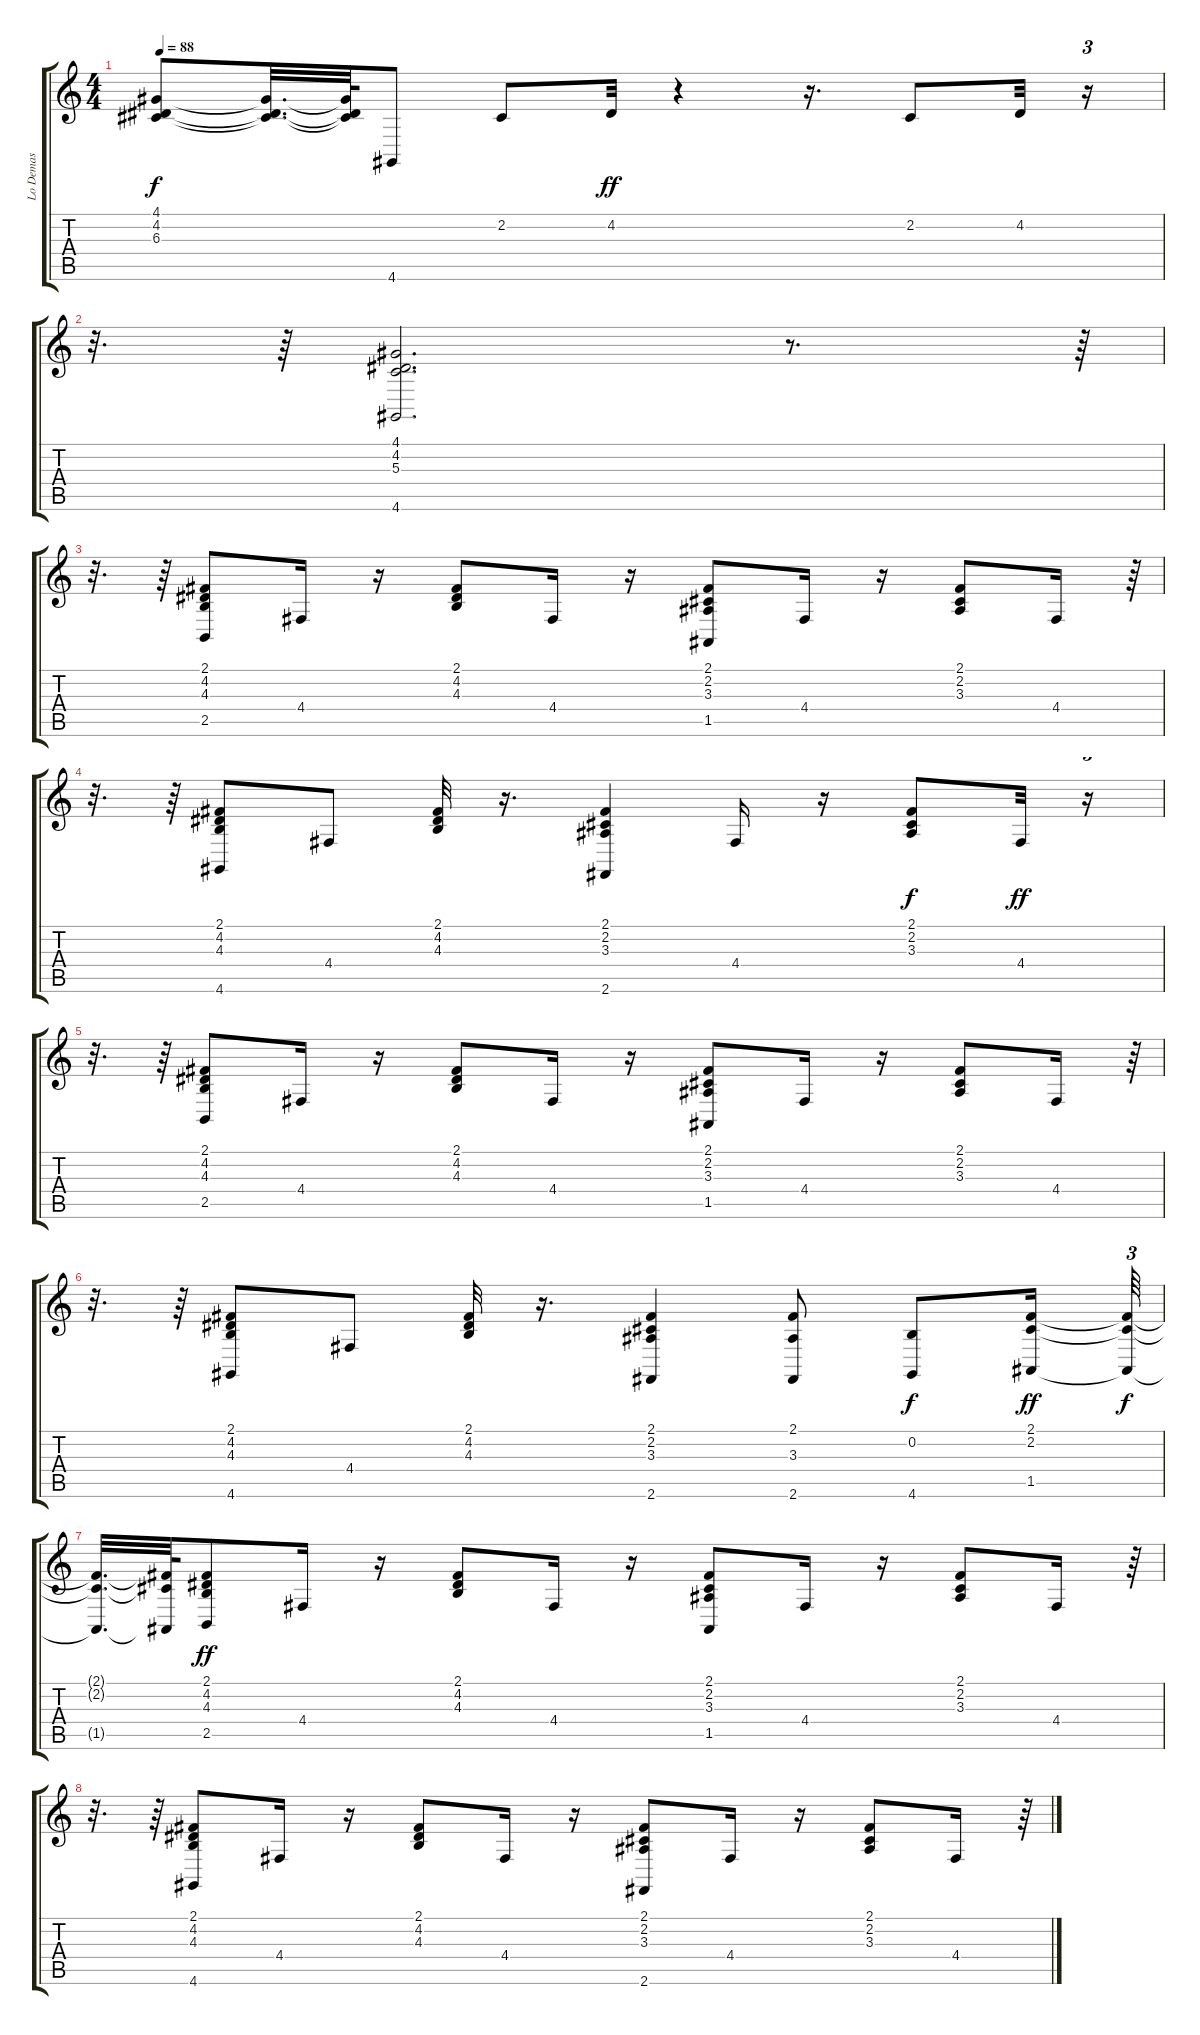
\track ("Lo Demas" "Lo Demas") {instrument brightacousticpiano}
\staff {score tabs}
\tuning (E4 B3 G3 D3 A2 E2) {hide}
\ts (4 4)
\tempo 88
\clef g2
\ks c
(4.1{t} 4.2{t} 6.3{t}).8{dy f} (4.1{t} 4.2{t} 6.3{t}).32{d} (4.1{t} 4.2{t} 6.3{t}).64 4.6.8 2.2.8 4.2.32{dy ff} r.4 r.16{d} 2.2.8 4.2.32 r.16{tu (3 2)} |
r.32{d} r.64 (4.1 4.2 5.3 4.6).2{d} r.8{d} r.64{tu (3 2)} |
r.32{d} r.64 (2.1 4.2 4.3 2.5).8 4.4.16 r.16 (2.1 4.2 4.3).8 4.4.16 r.16 (2.1 2.2 3.3 1.5).8 4.4.16 r.16 (2.1 2.2 3.3).8 4.4.16 r.64{tu (3 2)} |
r.32{d} r.64 (2.1 4.2 4.3 4.6).8 4.4.8 (2.1 4.2 4.3).32 r.16{d} (2.1 2.2 3.3 2.6).4 4.4.16 r.16 (2.1 2.2 3.3).8{dy f} 4.4.32{dy ff} r.16{tu (3 2)} |
r.32{d} r.64 (2.1 4.2 4.3 2.5).8 4.4.16 r.16 (2.1 4.2 4.3).8 4.4.16 r.16 (2.1 2.2 3.3 1.5).8 4.4.16 r.16 (2.1 2.2 3.3).8 4.4.16 r.64{tu (3 2)} |
r.32{d} r.64 (2.1 4.2 4.3 4.6).8 4.4.8 (2.1 4.2 4.3).32 r.16{d} (2.1 2.2 3.3 2.6).4 (2.1 3.3 2.6).8 (0.2 4.6).8{dy f} (2.1 2.2 1.5).16{dy ff} (2.1{t} 2.2{t} 1.5{t}).64{tu (3 2) dy f} |
(2.1{t} 2.2{t} 1.5{t}).32{d} (2.1{t} 2.2{t} 1.5{t}).64 (2.1 4.2 4.3 2.5).8{dy ff} 4.4.16 r.16 (2.1 4.2 4.3).8 4.4.16 r.16 (2.1 2.2 3.3 1.5).8 4.4.16 r.16 (2.1 2.2 3.3).8 4.4.16 r.64{tu (3 2)} |
r.32{d} r.64 (2.1 4.2 4.3 4.6).8 4.4.16 r.16 (2.1 4.2 4.3).8 4.4.16 r.16 (2.1 2.2 3.3 2.6).8 4.4.16 r.16 (2.1 2.2 3.3).8 4.4.16 r.64{tu (3 2)}
